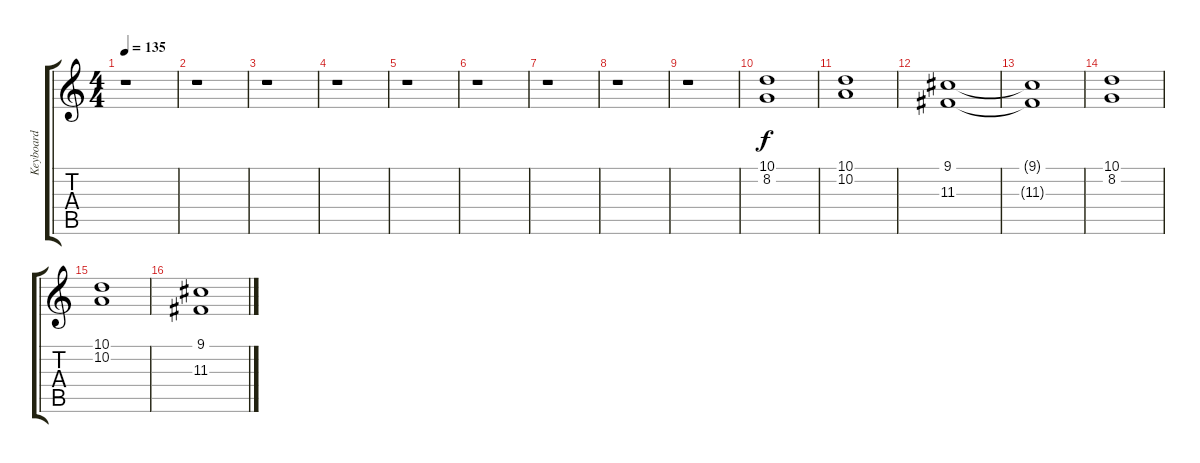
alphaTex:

\track ("Keyboard" "Keyboard") {instrument stringensemble1}
\staff {score tabs}
\tuning (E4 B3 G3 D3 A2 E2) {hide}
\ts (4 4)
\tempo 135
\clef g2
\ks c
r.1{dy f instrument stringensemble1} |
r.1 |
r.1 |
r.1 |
r.1 |
r.1 |
r.1 |
r.1 |
r.1 |
(10.1 8.2).1 |
(10.1 10.2).1 |
(9.1 11.3).1 |
(9.1{t} 11.3{t}).1 |
(10.1 8.2).1 |
(10.1 10.2).1 |
(9.1 11.3).1
